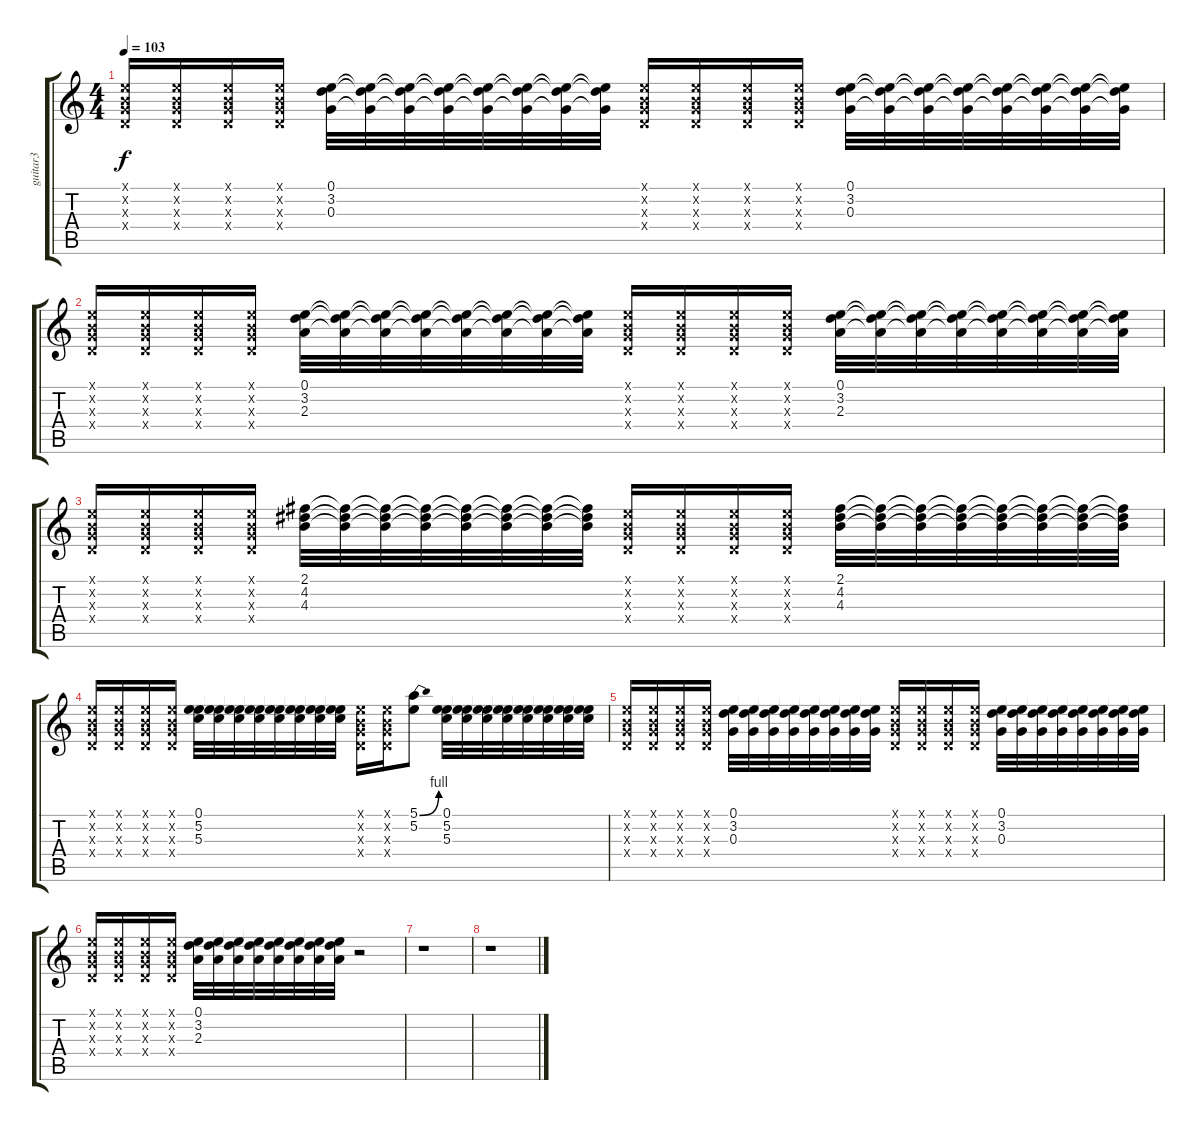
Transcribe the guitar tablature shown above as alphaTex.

\track ("guitar3" "guitar3") {instrument distortionguitar}
\staff {score tabs}
\tuning (E4 B3 G3 D3 A2 E2) {hide}
\ts (4 4)
\tempo 103
\clef g2
\ks c
(0.1{x} 0.2{x} 0.3{x} 0.4{x}).16{dy f} (0.1{x} 0.2{x} 0.3{x} 0.4{x}).16 (0.1{x} 0.2{x} 0.3{x} 0.4{x}).16 (0.1{x} 0.2{x} 0.3{x} 0.4{x}).16 (0.1 3.2 0.3).32{volume 6} (0.1{t} 3.2{t} 0.3{t}).32{volume 7} (0.1{t} 3.2{t} 0.3{t}).32{volume 8} (0.1{t} 3.2{t} 0.3{t}).32{volume 9} (0.1{t} 3.2{t} 0.3{t}).32{volume 10} (0.1{t} 3.2{t} 0.3{t}).32{volume 11} (0.1{t} 3.2{t} 0.3{t}).32{volume 12} (0.1{t} 3.2{t} 0.3{t}).32{volume 13} (0.1{x} 0.2{x} 0.3{x} 0.4{x}).16 (0.1{x} 0.2{x} 0.3{x} 0.4{x}).16 (0.1{x} 0.2{x} 0.3{x} 0.4{x}).16 (0.1{x} 0.2{x} 0.3{x} 0.4{x}).16 (0.1 3.2 0.3).32{volume 6} (0.1{t} 3.2{t} 0.3{t}).32{volume 7} (0.1{t} 3.2{t} 0.3{t}).32{volume 8} (0.1{t} 3.2{t} 0.3{t}).32{volume 9} (0.1{t} 3.2{t} 0.3{t}).32{volume 10} (0.1{t} 3.2{t} 0.3{t}).32{volume 11} (0.1{t} 3.2{t} 0.3{t}).32{volume 12} (0.1{t} 3.2{t} 0.3{t}).32{volume 13} |
(0.1{x} 0.2{x} 0.3{x} 0.4{x}).16 (0.1{x} 0.2{x} 0.3{x} 0.4{x}).16 (0.1{x} 0.2{x} 0.3{x} 0.4{x}).16 (0.1{x} 0.2{x} 0.3{x} 0.4{x}).16 (0.1 3.2 2.3).32{volume 6} (0.1{t} 3.2{t} 2.3{t}).32{volume 7} (0.1{t} 3.2{t} 2.3{t}).32{volume 8} (0.1{t} 3.2{t} 2.3{t}).32{volume 9} (0.1{t} 3.2{t} 2.3{t}).32{volume 10} (0.1{t} 3.2{t} 2.3{t}).32{volume 11} (0.1{t} 3.2{t} 2.3{t}).32{volume 12} (0.1{t} 3.2{t} 2.3{t}).32{volume 13} (0.1{x} 0.2{x} 0.3{x} 0.4{x}).16 (0.1{x} 0.2{x} 0.3{x} 0.4{x}).16 (0.1{x} 0.2{x} 0.3{x} 0.4{x}).16 (0.1{x} 0.2{x} 0.3{x} 0.4{x}).16 (0.1 3.2 2.3).32{volume 6} (0.1{t} 3.2{t} 2.3{t}).32{volume 7} (0.1{t} 3.2{t} 2.3{t}).32{volume 8} (0.1{t} 3.2{t} 2.3{t}).32{volume 9} (0.1{t} 3.2{t} 2.3{t}).32{volume 10} (0.1{t} 3.2{t} 2.3{t}).32{volume 11} (0.1{t} 3.2{t} 2.3{t}).32{volume 12} (0.1{t} 3.2{t} 2.3{t}).32{volume 13} |
(0.1{x} 0.2{x} 0.3{x} 0.4{x}).16 (0.1{x} 0.2{x} 0.3{x} 0.4{x}).16 (0.1{x} 0.2{x} 0.3{x} 0.4{x}).16 (0.1{x} 0.2{x} 0.3{x} 0.4{x}).16 (2.1 4.2 4.3).32{volume 6} (2.1{t} 4.2{t} 4.3{t}).32{volume 7} (2.1{t} 4.2{t} 4.3{t}).32{volume 8} (2.1{t} 4.2{t} 4.3{t}).32{volume 9} (2.1{t} 4.2{t} 4.3{t}).32{volume 10} (2.1{t} 4.2{t} 4.3{t}).32{volume 11} (2.1{t} 4.2{t} 4.3{t}).32{volume 12} (2.1{t} 4.2{t} 4.3{t}).32{volume 13} (0.1{x} 0.2{x} 0.3{x} 0.4{x}).16 (0.1{x} 0.2{x} 0.3{x} 0.4{x}).16 (0.1{x} 0.2{x} 0.3{x} 0.4{x}).16 (0.1{x} 0.2{x} 0.3{x} 0.4{x}).16 (2.1 4.2 4.3).32{volume 6} (2.1{t} 4.2{t} 4.3{t}).32{volume 7} (2.1{t} 4.2{t} 4.3{t}).32{volume 8} (2.1{t} 4.2{t} 4.3{t}).32{volume 9} (2.1{t} 4.2{t} 4.3{t}).32{volume 10} (2.1{t} 4.2{t} 4.3{t}).32{volume 11} (2.1{t} 4.2{t} 4.3{t}).32{volume 12} (2.1{t} 4.2{t} 4.3{t}).32{volume 13} |
(0.1{x} 0.2{x} 0.3{x} 0.4{x}).16 (0.1{x} 0.2{x} 0.3{x} 0.4{x}).16 (0.1{x} 0.2{x} 0.3{x} 0.4{x}).16 (0.1{x} 0.2{x} 0.3{x} 0.4{x}).16 (0.1 5.2 5.3).32{volume 6} (0.1{t} 5.2{t} 5.3{t}).32{volume 7} (0.1{t} 5.2{t} 5.3{t}).32{volume 8} (0.1{t} 5.2{t} 5.3{t}).32{volume 9} (0.1{t} 5.2{t} 5.3{t}).32{volume 10} (0.1{t} 5.2{t} 5.3{t}).32{volume 11} (0.1{t} 5.2{t} 5.3{t}).32{volume 12} (0.1{t} 5.2{t} 5.3{t}).32{volume 13} (0.1{x} 0.2{x} 0.3{x} 0.4{x}).16 (0.1{x} 0.2{x} 0.3{x} 0.4{x}).16 (5.1{be (bend 0 0 60 4)} 5.2).8{volume 9} (0.1 5.2 5.3).32{volume 6} (0.1{t} 5.2{t} 5.3{t}).32{volume 7} (0.1{t} 5.2{t} 5.3{t}).32{volume 8} (0.1{t} 5.2{t} 5.3{t}).32{volume 9} (0.1{t} 5.2{t} 5.3{t}).32{volume 10} (0.1{t} 5.2{t} 5.3{t}).32{volume 11} (0.1{t} 5.2{t} 5.3{t}).32{volume 12} (0.1{t} 5.2{t} 5.3{t}).32{volume 13} |
(0.1{x} 0.2{x} 0.3{x} 0.4{x}).16 (0.1{x} 0.2{x} 0.3{x} 0.4{x}).16 (0.1{x} 0.2{x} 0.3{x} 0.4{x}).16 (0.1{x} 0.2{x} 0.3{x} 0.4{x}).16 (0.1 3.2 0.3).32{volume 6} (0.1{t} 3.2{t} 0.3{t}).32{volume 7} (0.1{t} 3.2{t} 0.3{t}).32{volume 8} (0.1{t} 3.2{t} 0.3{t}).32{volume 9} (0.1{t} 3.2{t} 0.3{t}).32{volume 10} (0.1{t} 3.2{t} 0.3{t}).32{volume 11} (0.1{t} 3.2{t} 0.3{t}).32{volume 12} (0.1{t} 3.2{t} 0.3{t}).32{volume 13} (0.1{x} 0.2{x} 0.3{x} 0.4{x}).16 (0.1{x} 0.2{x} 0.3{x} 0.4{x}).16 (0.1{x} 0.2{x} 0.3{x} 0.4{x}).16 (0.1{x} 0.2{x} 0.3{x} 0.4{x}).16 (0.1 3.2 0.3).32{volume 6} (0.1{t} 3.2{t} 0.3{t}).32{volume 7} (0.1{t} 3.2{t} 0.3{t}).32{volume 8} (0.1{t} 3.2{t} 0.3{t}).32{volume 9} (0.1{t} 3.2{t} 0.3{t}).32{volume 10} (0.1{t} 3.2{t} 0.3{t}).32{volume 11} (0.1{t} 3.2{t} 0.3{t}).32{volume 12} (0.1{t} 3.2{t} 0.3{t}).32{volume 13} |
(0.1{x} 0.2{x} 0.3{x} 0.4{x}).16 (0.1{x} 0.2{x} 0.3{x} 0.4{x}).16 (0.1{x} 0.2{x} 0.3{x} 0.4{x}).16 (0.1{x} 0.2{x} 0.3{x} 0.4{x}).16 (0.1 3.2 2.3).32{volume 6} (0.1{t} 3.2{t} 2.3{t}).32{volume 7} (0.1{t} 3.2{t} 2.3{t}).32{volume 8} (0.1{t} 3.2{t} 2.3{t}).32{volume 9} (0.1{t} 3.2{t} 2.3{t}).32{volume 10} (0.1{t} 3.2{t} 2.3{t}).32{volume 11} (0.1{t} 3.2{t} 2.3{t}).32{volume 12} (0.1{t} 3.2{t} 2.3{t}).32{volume 13} r.2 |
r.1 |
r.1
